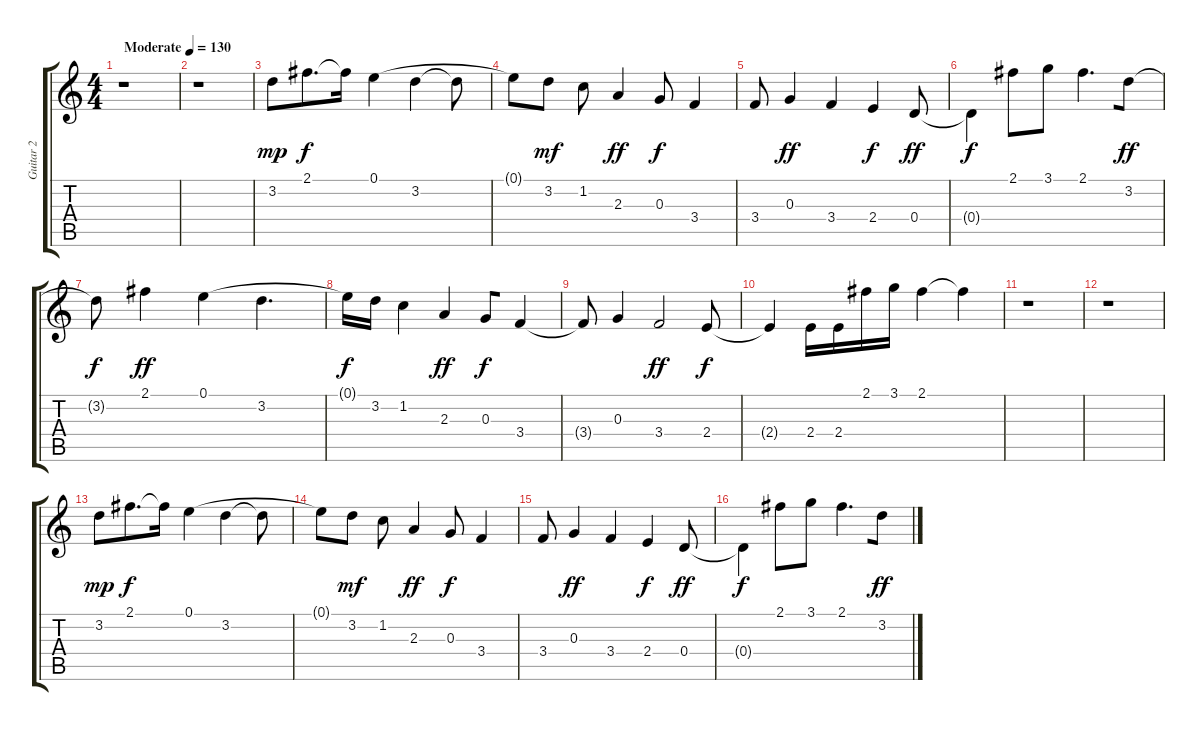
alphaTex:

\track ("Guitar 2" "Guitar 2") {instrument electricguitarclean}
\staff {score tabs}
\tuning (E4 B3 G3 D3 A2 E2) {hide}
\ts (4 4)
\tempo (130 "Moderate")
\clef g2
\ks c
r.1{dy mp instrument electricguitarclean} |
r.1 |
3.2.8 2.1.8{d dy f beam merge} 2.1{t}.16 0.1.4 3.2.4 3.2{t}.8 |
0.1{t}.8 3.2.8{dy mf} 1.2.8 2.3.4{dy ff} 0.3.8{dy f} 3.4.4 |
3.4.8 0.3.4{dy ff} 3.4.4 2.4.4{dy f} 0.4.8{dy ff} |
0.4{t}.4{dy f beam merge} 2.1.8 3.1.8 2.1.4{d beam merge} 3.2.8{dy ff} |
3.2{t}.8{dy f} 2.1.4{dy ff} 0.1.4 3.2.4{d} |
0.1{t}.16{dy f beam merge} 3.2.16 1.2.4 2.3.4{dy ff} 0.3.8{dy f beam merge} 3.4.4 |
3.4{t}.8 0.3.4 3.4.2{dy ff} 2.4.8{dy f} |
2.4{t}.4 2.4.16 2.4.16 2.1.16 3.1.16 2.1.4 2.1{t}.4 |
r.1 |
r.1 |
3.2.8{dy mp} 2.1.8{d dy f beam merge} 2.1{t}.16 0.1.4 3.2.4 3.2{t}.8 |
0.1{t}.8 3.2.8{dy mf} 1.2.8 2.3.4{dy ff} 0.3.8{dy f} 3.4.4 |
3.4.8 0.3.4{dy ff} 3.4.4 2.4.4{dy f} 0.4.8{dy ff} |
0.4{t}.4{dy f beam merge} 2.1.8 3.1.8 2.1.4{d beam merge} 3.2.8{dy ff}
